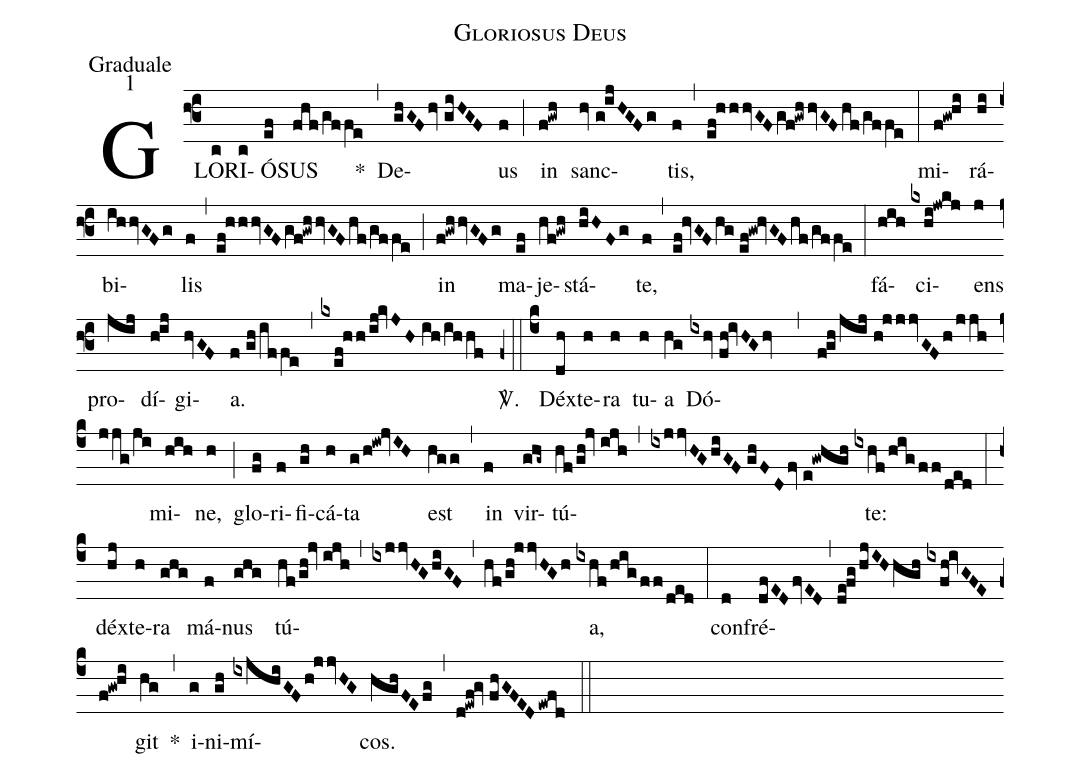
name:Gloriosus Deus;
office-part:Graduale;
mode:1;
%%
(f3) GLO(c)RI(c)Ó(ef)SUS(fhf/gffe) *(,) De(ghGFhv//giHGF)us(f) (;) in(f!gwh) sanc(hv//g!ijHGFg)tis,(f) (,) (ef!hhhvGFgf!gwhhvGFhf/gffe) (:) mi(f!gw!hi)rá(hi)bi(ihhvGFg)lis(f) (,) (ef!hhhvGFgf!gwhhvGFhf/gffe) (;) in(f!gwhhvGFg) ma(ef)je(hf!gwh)stá(hiHFg)te,(f) (,) (ef!hvGFhg//ef!gw!hvGFhf/gffe) (:) fá(hih)ci(kx!hi!jwkj)ens(j) pro(jij)dí(h!ij)gi(hvGF)a.(f//gh/iffe) (,) (kxef!hh/ij!kvJH//ih/ihhf) <sp>V/</sp>.(z0::c4) Déx(dh)te(h)ra(h) tu(h)a(hg) Dó(ixhv//fh!ivHGhv//,f!gh/jij//h!jjjvGFh/jjh/jjg/ji)mi(hih)ne,(h) (;) glo(fg)ri(f)fi(gh)cá(h)ta(g/h!iw!jvIH) est(hgg) (,) in(f) vir(ghg~)tú(hf/gh!jv//ijh,ixjjvHG/hiGF//ghFD/fv//e!gwhgh)te:(ixhf/hig/ff/ded) (:) déx(hj)te(h)ra(ghg) má(f)nus(ghg) tú(hf/gh!jv//ijh,ixjjvHGhiGF,hf/gh!jjvHGh)a,(ixhf/hig/ff/ded) (:) con(d)fré(dfED/fvED,de!fg/hjIH/hgh//ixfh!ivGFE//f!gw!hi)git(hg) *(,) i(g)ni(gh)mí(ixjhiGFh!jjvHG)cos.(hghFEfg) (,) (d!ewf!gv//fhGFEDewfd) (::)
